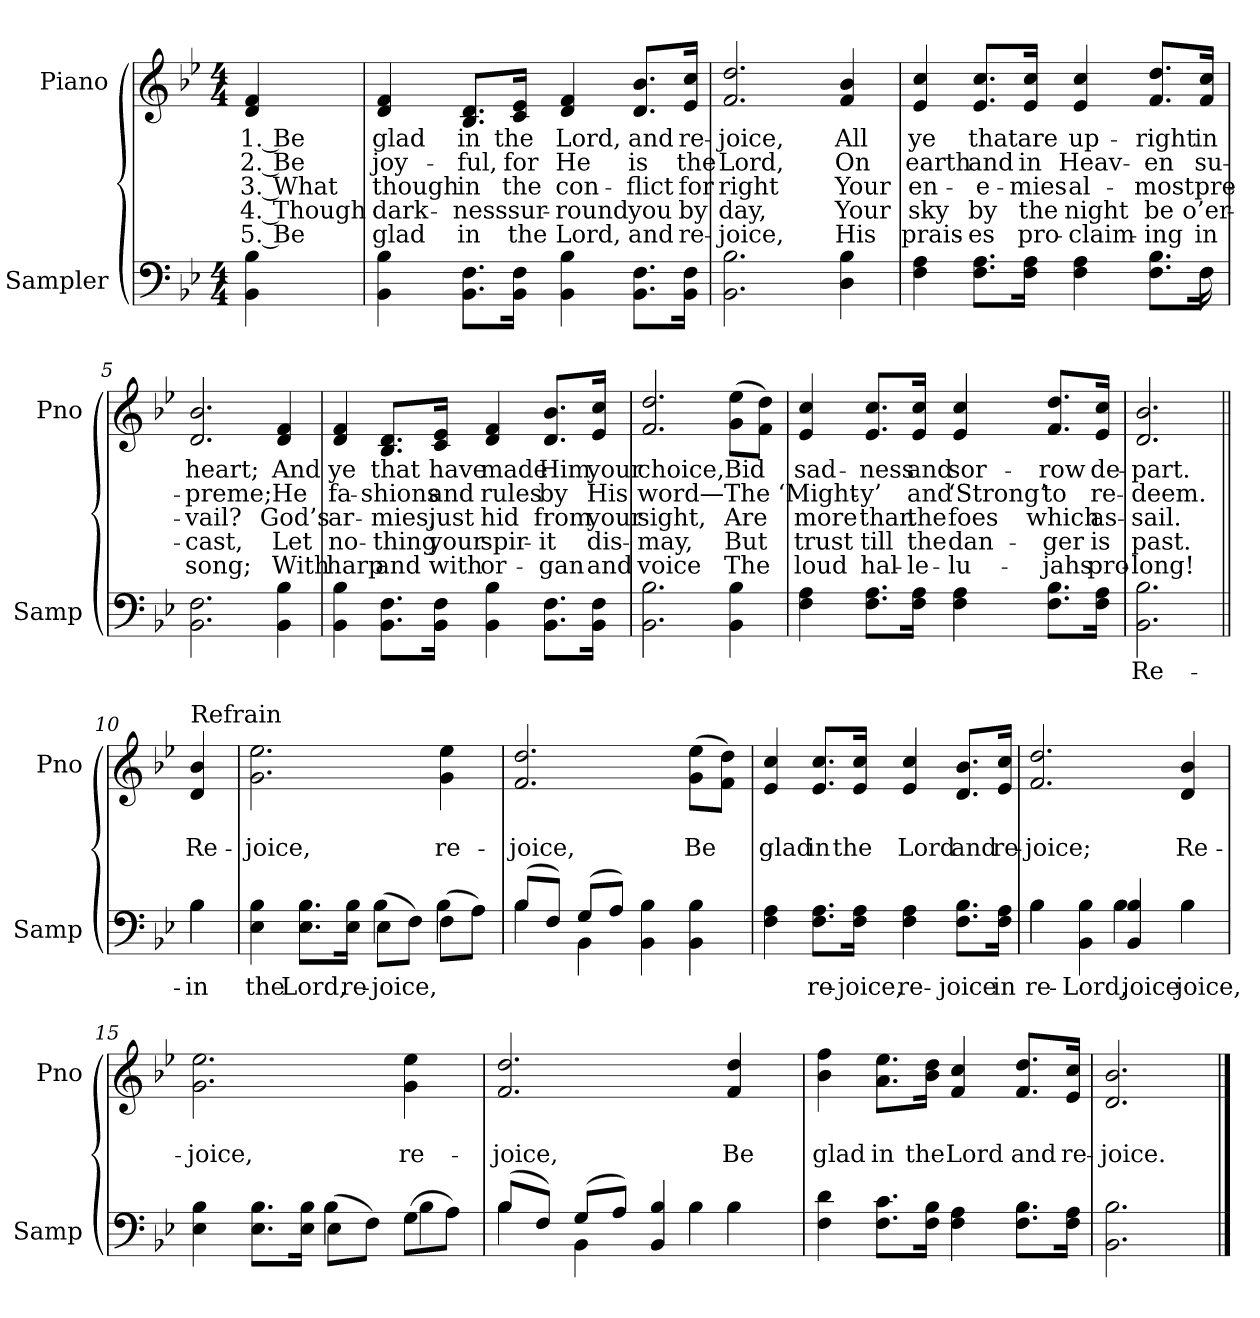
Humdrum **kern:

**kern	**text	**kern	**text	**text	**text	**text	**text
*part2	*part2	*part1	*part1	*part1	*part1	*part1	*part1
*staff2	*staff2	*staff1	*staff1	*staff1	*staff1	*staff1	*staff1
*I"Sampler	*	*I"Piano	*	*	*	*	*
*I'Samp	*	*I'Pno	*	*	*	*	*
*clefF4	*	*clefG2	*	*	*	*	*
*k[b-e-]	*	*k[b-e-]	*	*	*	*	*
*B-:	*	*B-:	*	*	*	*	*
*M4/4	*	*M4/4	*	*	*	*	*
=1	=1	=1	=1	=1	=1	=1	=1
4BB- 4B-	.	4d 4f	1. Be	2. Be	3. What	4. Though	5. Be
=2	=2	=2	=2	=2	=2	=2	=2
4BB- 4B-	.	4d 4f	glad	joy-	though	dark-	glad
8.BB-\ 8.F\L	.	8.B-/ 8.d/L	in	-ful,	in	-ness	in
16BB-\ 16F\Jk	.	16c/ 16e-/Jk	the	for	the	sur-	the
4BB- 4B-	.	4d 4f	Lord,	He	con-	-round	Lord,
8.BB-\ 8.F\L	.	8.d/ 8.b-/L	and	is	-flict	you	and
16BB-\ 16F\Jk	.	16e-/ 16cc/Jk	re-	the	for	by	re-
=3	=3	=3	=3	=3	=3	=3	=3
2.BB- 2.B-	.	2.f 2.dd	-joice,	Lord,	right	day,	-joice,
4D 4B-	.	4f 4b-	All	On	Your	Your	His
=4	=4	=4	=4	=4	=4	=4	=4
*^	*	*	*	*	*	*	*
4F 4A	2...ryy	.	4e- 4cc	ye	earth	en-	sky	prais-
8.F\ 8.A\L	.	.	8.e-/ 8.cc/L	that	and	-e-	by	-es
16F\ 16A\Jk	.	.	16e-/ 16cc/Jk	are	in	-mies	the	pro-
4F 4A	.	.	4e- 4cc	up-	Heav-	al-	night	-claim-
8.F\ 8.B-\L	.	.	8.f/ 8.dd/L	-right	-en	-most	be	-ing
16F\Jk	16F	.	16f/ 16cc/Jk	in	su-	pre-	o’er-	in
*v	*v	*	*	*	*	*	*	*
=5	=5	=5	=5	=5	=5	=5	=5
2.BB- 2.F	.	2.d 2.b-	heart;	-preme;	-vail?	-cast,	song;
4BB- 4B-	.	4d 4f	And	He	God’s	Let	With
=6	=6	=6	=6	=6	=6	=6	=6
4BB- 4B-	.	4d 4f	ye	fa-	ar-	no-	harp
8.BB-\ 8.F\L	.	8.B-/ 8.d/L	that	-shions	-mies,	-thing	and
16BB-\ 16F\Jk	.	16c/ 16e-/Jk	have	and	just	your	with
4BB- 4B-	.	4d 4f	made	rules	hid	spir-	or-
8.BB-\ 8.F\L	.	8.d/ 8.b-/L	Him	by	from	-it	-gan
16BB-\ 16F\Jk	.	16e-/ 16cc/Jk	your	His	your	dis-	and
=7	=7	=7	=7	=7	=7	=7	=7
2.BB- 2.B-	.	2.f 2.dd	choice,	word—	sight,	-may,	voice
4BB- 4B-	.	(8g\ 8ee-\L	Bid	The	Are	But	The
.	.	8f\ 8dd\J)	.	.	.	.	.
=8	=8	=8	=8	=8	=8	=8	=8
4F 4A	.	4e- 4cc	sad-	‘Might-	more	trust	loud
8.F\ 8.A\L	.	8.e-/ 8.cc/L	-ness	-y’	than	till	hal-
16F\ 16A\Jk	.	16e-/ 16cc/Jk	and	and	the	the	-le-
4F 4A	.	4e- 4cc	sor-	‘Strong’	foes	dan-	-lu-
8.F\ 8.B-\L	.	8.f/ 8.dd/L	-row	to	which	-ger	-jahs
16F\ 16A\Jk	.	16e-/ 16cc/Jk	de-	re-	as-	is	pro-
=9	=9	=9	=9	=9	=9	=9	=9
2.BB- 2.B-	Re-	2.d 2.b-	-part.	-deem.	-sail.	past.	-long!
=10||	=10||	=10||	=10||	=10||	=10||	=10||	=10||
*^	*	*	*	*	*	*	*
!	!	!	!LO:TX:t=Refrain	!	!	!	!	!
4B-\	4B-	in	4d 4b-	.	Re-	.	.	.
=11	=11	=11	=11	=11	=11	=11	=11	=11
4E- 4B-	2ryy	the	2.g 2.ee-	.	-joice,	.	.	.
8.E-\ 8.B-\L	.	Lord,	.	.	.	.	.	.
16E-\ 16B-\Jk	.	re-	.	.	.	.	.	.
(8E-\L	4B-	-joice,	.	.	.	.	.	.
8F\J)	.	.	.	.	.	.	.	.
(8F\L	4B-	.	4g 4ee-	.	re-	.	.	.
8A\J)	.	.	.	.	.	.	.	.
=12	=12	=12	=12	=12	=12	=12	=12	=12
(8B-/L	4B-	.	2.f 2.dd	.	-joice,	.	.	.
8F/J)	.	.	.	.	.	.	.	.
(8G/L	4BB-	.	.	.	.	.	.	.
8A/J)	.	.	.	.	.	.	.	.
4BB- 4B-	2ryy	.	.	.	.	.	.	.
4BB- 4B-	.	.	(8g\ 8ee-\L	.	Be	.	.	.
.	.	.	8f\ 8dd\J)	.	.	.	.	.
*v	*v	*	*	*	*	*	*	*
=13	=13	=13	=13	=13	=13	=13	=13
4F 4A	.	4e- 4cc	.	glad	.	.	.
8.F\ 8.A\L	re-	8.e-/ 8.cc/L	.	in	.	.	.
16F\ 16A\Jk	-joice,	16e-/ 16cc/Jk	.	the	.	.	.
4F 4A	re-	4e- 4cc	.	Lord	.	.	.
8.F\ 8.B-\L	-joice	8.d/ 8.b-/L	.	and	.	.	.
16F\ 16A\Jk	in	16e-/ 16cc/Jk	.	re-	.	.	.
=14	=14	=14	=14	=14	=14	=14	=14
*^	*	*	*	*	*	*	*
4B-\	4B-	re-	2.f 2.dd	.	-joice;	.	.	.
4BB- 4B-	4ryy	Lord,	.	.	.	.	.	.
4BB- 4B-	4B-	-joice	.	.	.	.	.	.
4B-\	4ryy	-joice,	4d 4b-	.	Re-	.	.	.
=15	=15	=15	=15	=15	=15	=15	=15	=15
4E- 4B-	2ryy	.	2.g 2.ee-	.	-joice,	.	.	.
8.E-\ 8.B-\L	.	.	.	.	.	.	.	.
16E-\ 16B-\Jk	.	.	.	.	.	.	.	.
(8E-\L	4B-	.	.	.	.	.	.	.
8F\J)	.	.	.	.	.	.	.	.
(8G\L	4B-	.	4g 4ee-	.	re-	.	.	.
8A\J)	.	.	.	.	.	.	.	.
=16	=16	=16	=16	=16	=16	=16	=16	=16
(8B-/L	4B-	.	2.f 2.dd	.	-joice,	.	.	.
8F/J)	.	.	.	.	.	.	.	.
(8G/L	4BB-	.	.	.	.	.	.	.
8A/J)	.	.	.	.	.	.	.	.
4BB- 4B-	8ryy	.	.	.	.	.	.	.
.	4B-	.	.	.	.	.	.	.
4B-\	.	.	4f 4dd	.	Be	.	.	.
.	8ryy	.	.	.	.	.	.	.
*v	*v	*	*	*	*	*	*	*
=17	=17	=17	=17	=17	=17	=17	=17
4F 4d	.	4b- 4ff	.	glad	.	.	.
8.F\ 8.c\L	.	8.a\ 8.ee-\L	.	in	.	.	.
16F\ 16B-\Jk	.	16b-\ 16dd\Jk	.	the	.	.	.
4F 4A	.	4f 4cc	.	Lord	.	.	.
8.F\ 8.B-\L	.	8.f/ 8.dd/L	.	and	.	.	.
16F\ 16A\Jk	.	16e-/ 16cc/Jk	.	re-	.	.	.
=18	=18	=18	=18	=18	=18	=18	=18
2.BB- 2.B-	.	2.d 2.b-	.	-joice.	.	.	.
==	==	==	==	==	==	==	==
*-	*-	*-	*-	*-	*-	*-	*-
